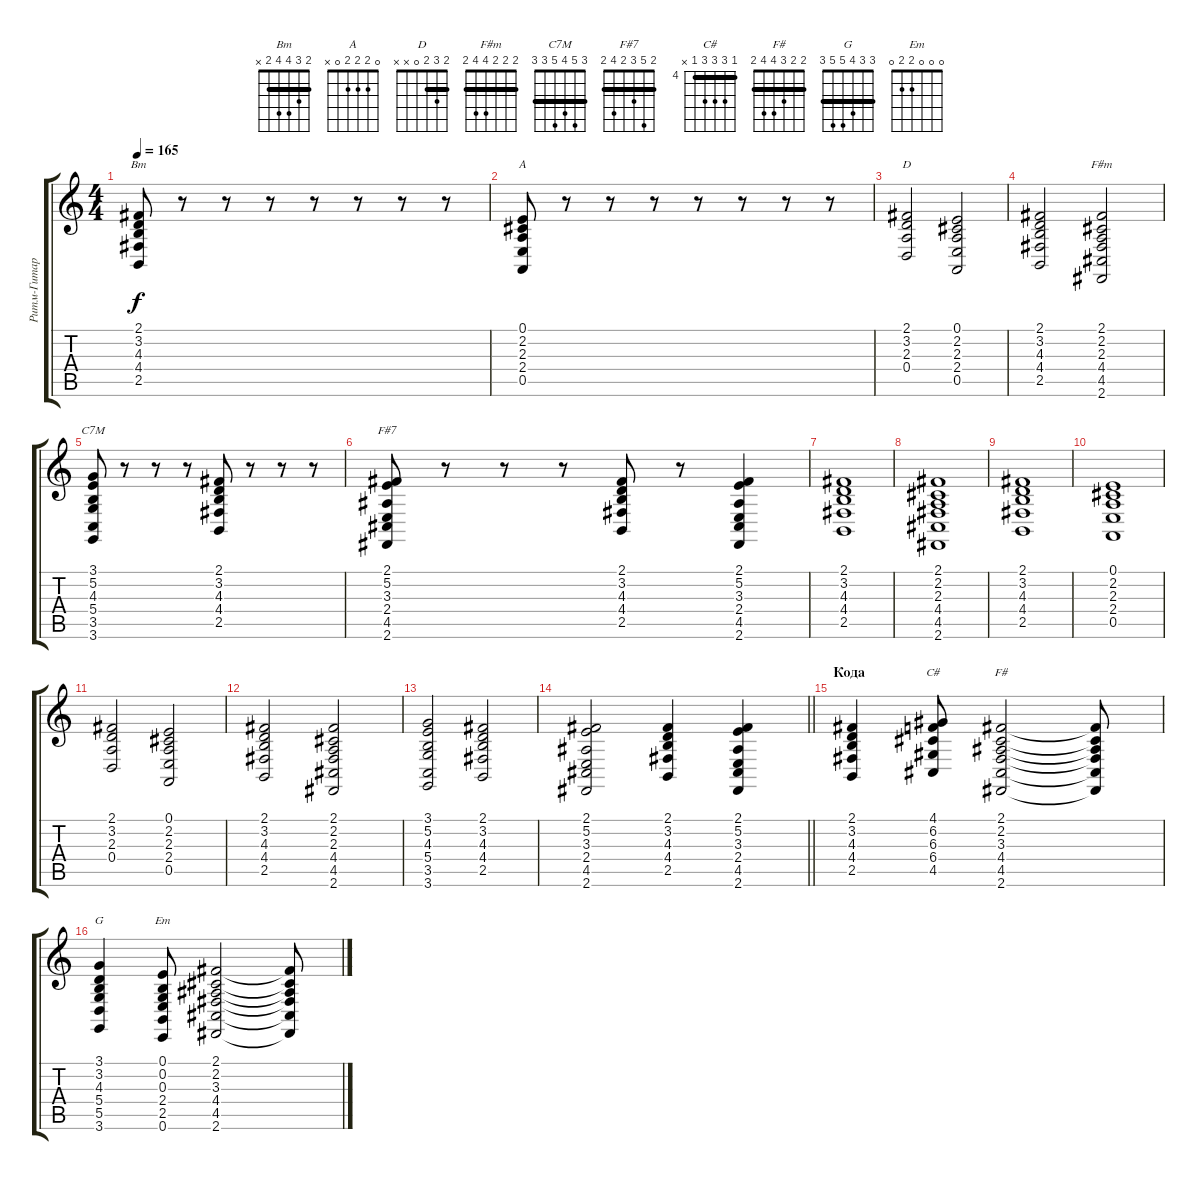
\track ("Ритм-Гитара" "Ритм-Гитар") {instrument orchestralharp}
\staff {score tabs}
\tuning (E4 B3 G3 D3 A2 E2) {hide}
\chord ("Bm" 2 3 4 4 2 x) {barre 2}
\chord ("A" 0 2 2 2 0 x)
\chord ("D" 2 3 2 0 x x) {barre 2}
\chord ("F#m" 2 2 2 4 4 2) {barre 2}
\chord ("C7M" 3 5 4 5 3 3) {barre 3}
\chord ("F#7" 2 5 3 2 4 2) {barre 2}
\chord ("C#" 4 6 6 6 4 x) {firstfret 4 barre 4}
\chord ("F#" 2 2 3 4 4 2) {barre 2}
\chord ("G" 3 3 4 5 5 3) {barre 3}
\chord ("Em" 0 0 0 2 2 0)
\ts (4 4)
\tempo 165
\clef g2
\ks c
(2.1 3.2 4.3 4.4 2.5).8{ch "Bm" dy f} r.8 r.8 r.8 r.8 r.8 r.8 r.8 |
(0.1 2.2 2.3 2.4 0.5).8{ch "A"} r.8 r.8 r.8 r.8 r.8 r.8 r.8 |
(2.1 3.2 2.3 0.4).2{ch "D"} (0.1 2.2 2.3 2.4 0.5).2 |
(2.1 3.2 4.3 4.4 2.5).2 (2.1 2.2 2.3 4.4 4.5 2.6).2{ch "F#m"} |
(3.1 5.2 4.3 5.4 3.5 3.6).8{ch "C7M"} r.8 r.8 r.8 (2.1 3.2 4.3 4.4 2.5).8 r.8 r.8 r.8 |
(2.1 5.2 3.3 2.4 4.5 2.6).8{ch "F#7"} r.8 r.8 r.8 (2.1 3.2 4.3 4.4 2.5).8 r.8 (2.1 5.2 3.3 2.4 4.5 2.6).4 |
(2.1 3.2 4.3 4.4 2.5).1 |
(2.1 2.2 2.3 4.4 4.5 2.6).1 |
(2.1 3.2 4.3 4.4 2.5).1 |
(0.1 2.2 2.3 2.4 0.5).1 |
(2.1 3.2 2.3 0.4).2 (0.1 2.2 2.3 2.4 0.5).2 |
(2.1 3.2 4.3 4.4 2.5).2 (2.1 2.2 2.3 4.4 4.5 2.6).2 |
(3.1 5.2 4.3 5.4 3.5 3.6).2 (2.1 3.2 4.3 4.4 2.5).2 |
\barLineRight lightlight
(2.1 5.2 3.3 2.4 4.5 2.6).2 (2.1 3.2 4.3 4.4 2.5).4 (2.1 5.2 3.3 2.4 4.5 2.6).4 |
\section ("" "Кода")
(2.1 3.2 4.3 4.4 2.5).4 (4.1 6.2 6.3 6.4 4.5).8{ch "C#"} (2.1 2.2 3.3 4.4 4.5 2.6).2{ch "F#"} (2.1{t} 2.2{t} 3.3{t} 4.4{t} 4.5{t} 2.6{t}).8 |
(3.1 3.2 4.3 5.4 5.5 3.6).4{ch "G"} (0.1 0.2 0.3 2.4 2.5 0.6).8{ch "Em"} (2.1 2.2 3.3 4.4 4.5 2.6).2 (2.1{t} 2.2{t} 3.3{t} 4.4{t} 4.5{t} 2.6{t}).8
